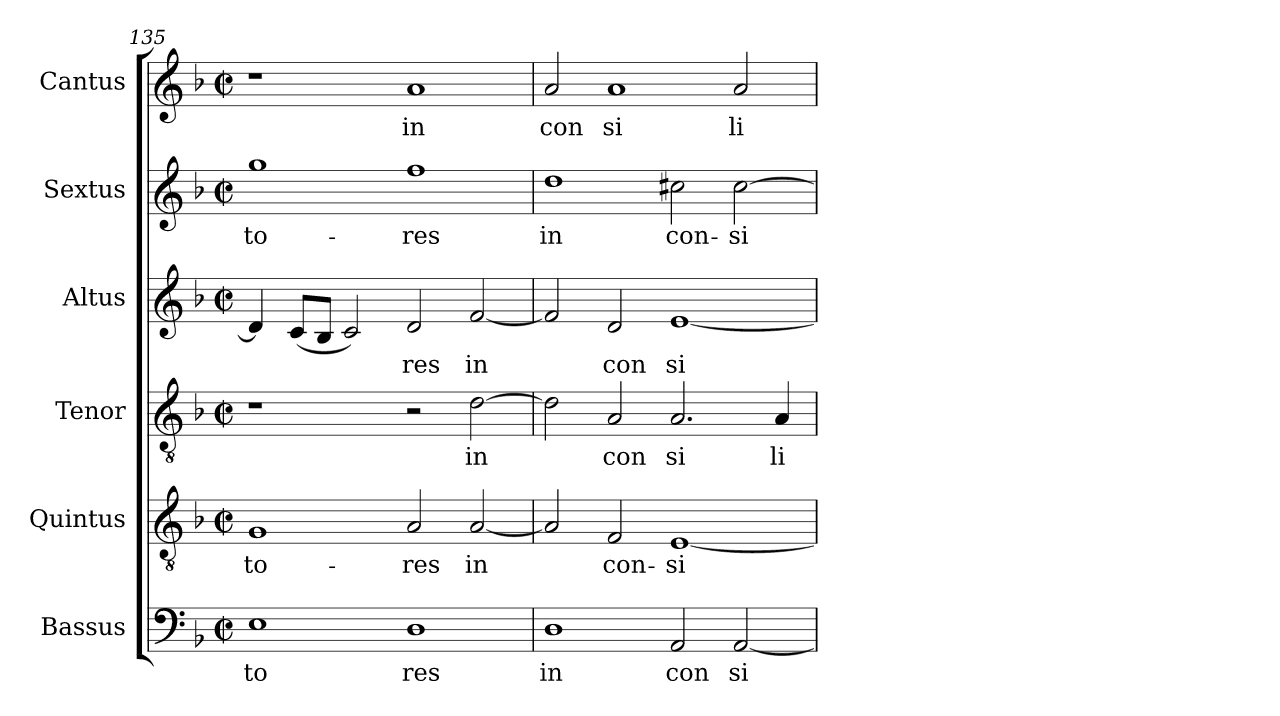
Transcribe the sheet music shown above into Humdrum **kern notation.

**kern	**text	**kern	**text	**kern	**text	**kern	**text	**kern	**text	**kern	**text
*part6	*part6	*part5	*part5	*part4	*part4	*part3	*part3	*part2	*part2	*part1	*part1
*staff6	*staff6	*staff5	*staff5	*staff4	*staff4	*staff3	*staff3	*staff2	*staff2	*staff1	*staff1
*I"Bassus	*	*I"Quintus	*	*I"Tenor	*	*I"Altus	*	*I"Sextus	*	*I"Cantus	*
*I'B	*	*I'Q	*	*I'T	*	*I'A	*	*I'S	*	*I'C	*
*clefF4	*	*clefGv2	*	*clefGv2	*	*clefG2	*	*clefG2	*	*clefG2	*
*k[b-]	*	*k[b-]	*	*k[b-]	*	*k[b-]	*	*k[b-]	*	*k[b-]	*
*F:	*	*F:	*	*F:	*	*F:	*	*F:	*	*F:	*
*M2/2	*	*M2/2	*	*M2/2	*	*M2/2	*	*M2/2	*	*M2/2	*
*met(c|)	*	*met(c|)	*	*met(c|)	*	*met(c|)	*	*met(c|)	*	*met(c|)	*
=135	=135	=135	=135	=135	=135	=135	=135	=135	=135	=135	=135
!	!LO:LY:b:cj	!	!LO:LY:b:cj	!	!	!	!LO:LY:b:cj	!	!LO:LY:b:cj	!	!
1E	to	1G	-to-	1r	.	4d/]	.	1gg	-to-	1r	.
!	!	!	!	!	!	!	!LO:LY:b:cj	!	!	!	!
.	.	.	.	.	.	(<8c/L	.	.	.	.	.
!	!	!	!	!	!	!	!LO:LY:b:cj	!	!	!	!
.	.	.	.	.	.	8B-/J	.	.	.	.	.
!	!	!	!	!	!	!	!LO:LY:b:cj	!	!	!	!
.	.	.	.	.	.	2c/)	.	.	.	.	.
!	!LO:LY:b:cj	!	!LO:LY:b:cj	!	!	!	!LO:LY:b:cj	!	!LO:LY:b:cj	!	!LO:LY:b:cj
1D	res	2A/	-res	2r	.	2d/	res	1ff	-res	1a	in
!	!	!	!LO:LY:b:cj	!	!LO:LY:b:cj	!	!LO:LY:b:cj	!	!	!	!
.	.	[<2A/	in	[>2d\	in	[<2f/	in	.	.	.	.
=136	=136	=136	=136	=136	=136	=136	=136	=136	=136	=136	=136
!	!LO:LY:b:cj	!	!LO:LY:b:cj	!	!LO:LY:b:cj	!	!LO:LY:b:cj	!	!LO:LY:b:cj	!	!LO:LY:b:cj
1D	in	2A/]	.	2d\]	.	2f/]	.	1dd	in	2a/	con
!	!	!	!LO:LY:b:cj	!	!LO:LY:b:cj	!	!LO:LY:b:cj	!	!	!	!LO:LY:b:cj
.	.	2F/	con-	2A/	con	2d/	con	.	.	1a	si
!	!LO:LY:b:cj	!	!LO:LY:b:cj	!	!LO:LY:b:cj	!	!LO:LY:b:cj	!	!LO:LY:b:cj	!	!
2AA/	con	[<1E	-si-	2.A/	si	[<1e	si	2cc#X\	con-	.	.
!	!LO:LY:b:cj	!	!	!	!	!	!	!	!LO:LY:b:cj	!	!LO:LY:b:cj
[<2AA/	si	.	.	.	.	.	.	[>2cc#\	-si-	2a/	li
!	!	!	!	!	!LO:LY:b:cj	!	!	!	!	!	!
.	.	.	.	4A/	li	.	.	.	.	.	.
=	=	=	=	=	=	=	=	=	=	=	=
*-	*-	*-	*-	*-	*-	*-	*-	*-	*-	*-	*-
